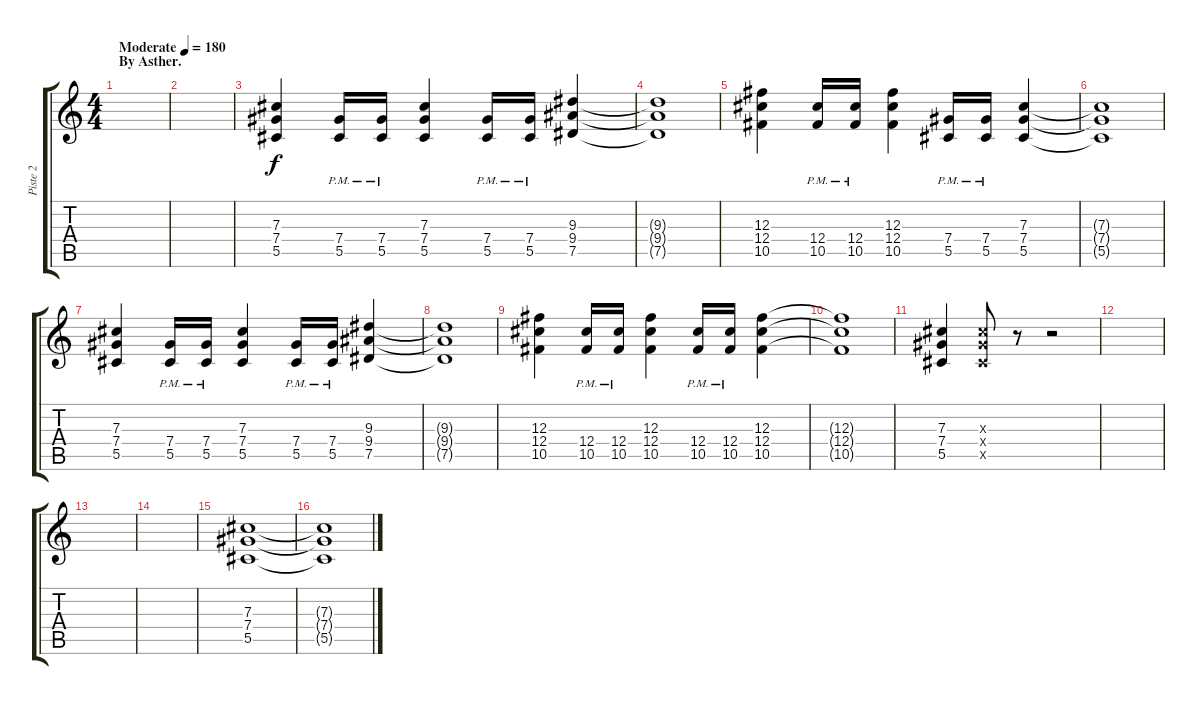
\track ("Piste 2" "Piste 2") {instrument distortionguitar}
\staff {score tabs}
\tuning (Eb4 Bb3 Gb3 Db3 Ab2 Eb2) {hide}
\ts (4 4)
\section ("" "By Asther. ")
\tempo (180 "Moderate")
\clef g2
\ks c
|
|
(7.3 7.4 5.5).4 (7.4{pm} 5.5{pm}).16 (7.4{pm} 5.5{pm}).16 (7.3 7.4 5.5).4 (7.4{pm} 5.5{pm}).16 (7.4{pm} 5.5{pm}).16 (9.3 9.4 7.5).4 |
(9.3{t} 9.4{t} 7.5{t}).1 |
(12.3 12.4 10.5).4 (12.4{pm} 10.5{pm}).16 (12.4{pm} 10.5{pm}).16 (12.3 12.4 10.5).4 (7.4{pm} 5.5{pm}).16 (7.4{pm} 5.5).16 (7.3 7.4 5.5).4 |
(7.3{t} 7.4{t} 5.5{t}).1 |
(7.3 7.4 5.5).4 (7.4{pm} 5.5{pm}).16 (7.4{pm} 5.5{pm}).16 (7.3 7.4 5.5).4 (7.4{pm} 5.5{pm}).16 (7.4{pm} 5.5{pm}).16 (9.3 9.4 7.5).4 |
(9.3{t} 9.4{t} 7.5{t}).1 |
(12.3 12.4 10.5).4 (12.4{pm} 10.5{pm}).16 (12.4{pm} 10.5{pm}).16 (12.3 12.4 10.5).4 (12.4{pm} 10.5{pm}).16 (12.4{pm} 10.5{pm}).16 (12.3 12.4 10.5).4 |
(12.3{t} 12.4{t} 10.5{t}).1 |
(7.3 7.4 5.5).4 (7.3{x} 7.4{x} 5.5{x}).8 r.8 r.2 |
|
|
|
(7.3 7.4 5.5).1 |
(7.3{t} 7.4{t} 5.5{t}).1
